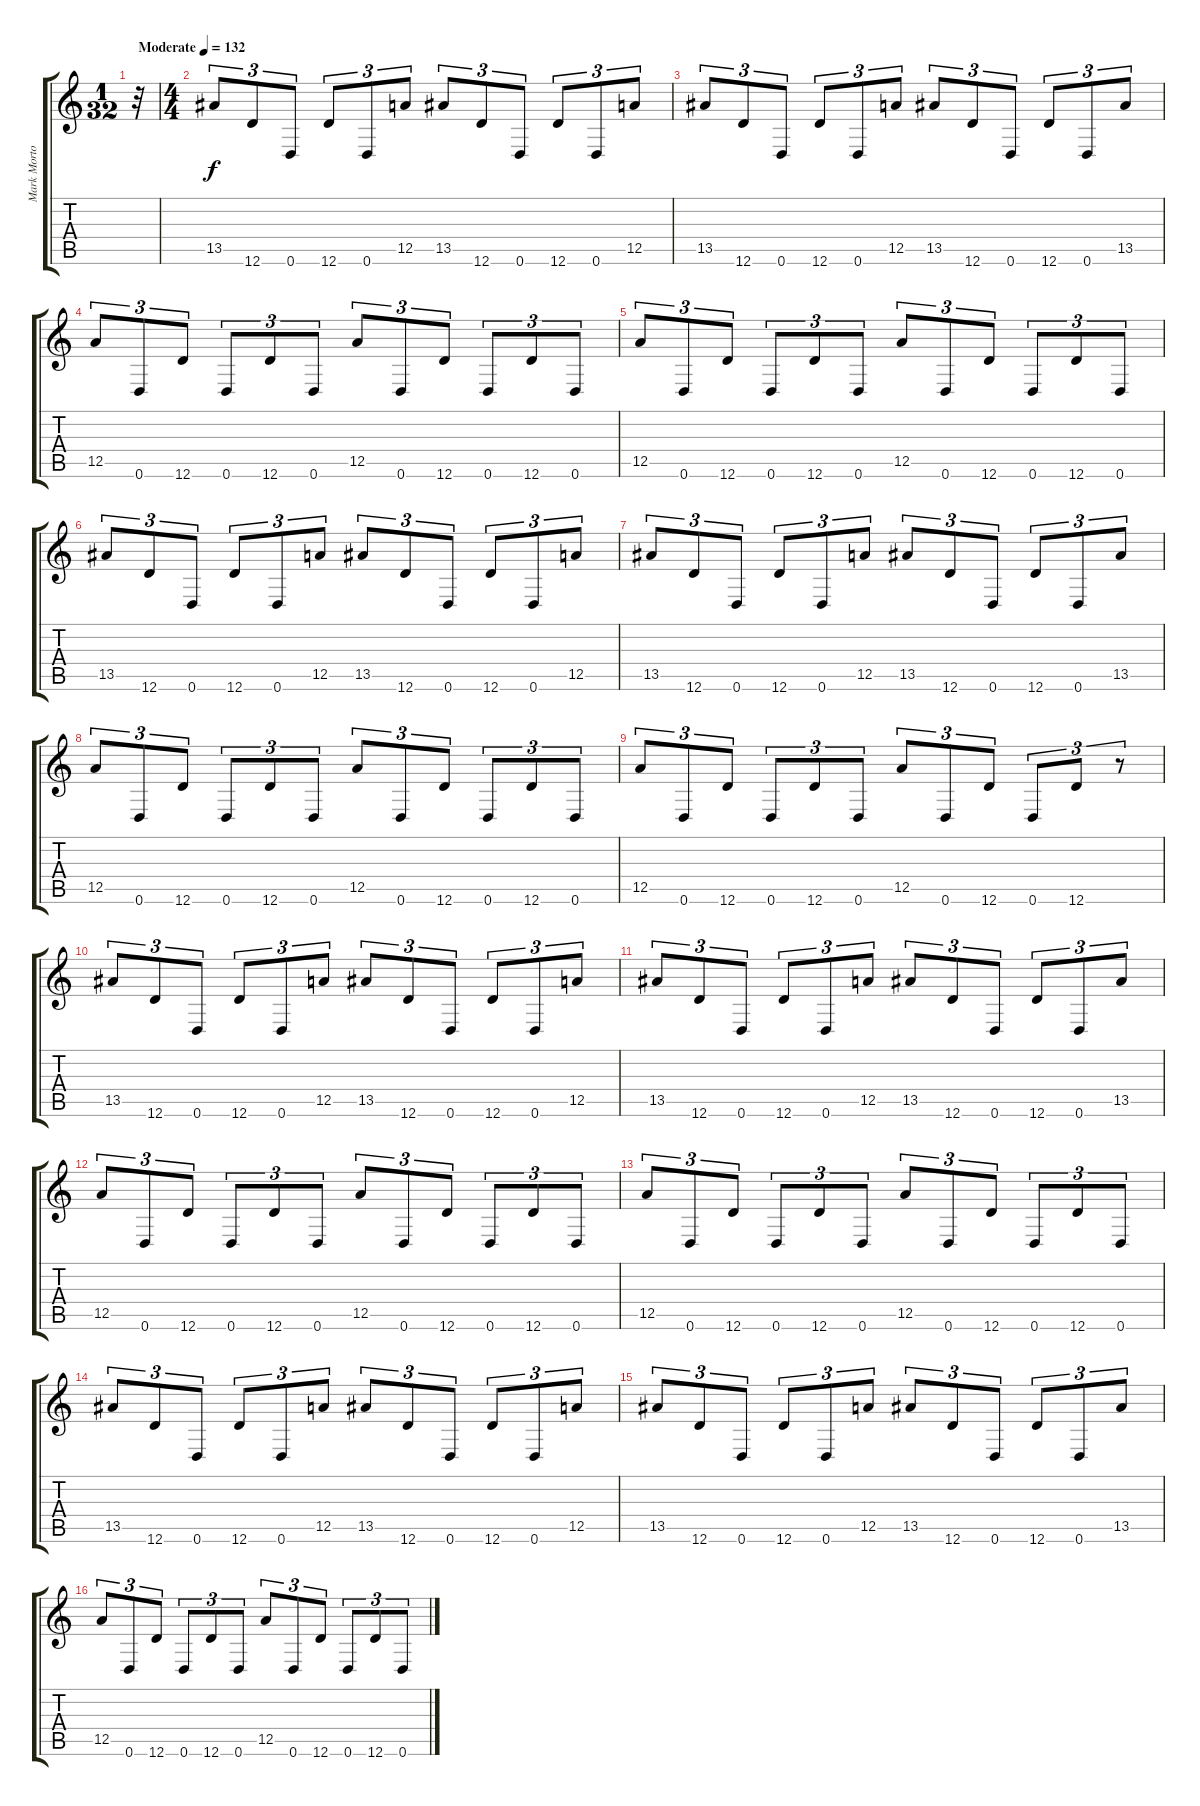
\track ("Mark Morton" "Mark Morto") {instrument distortionguitar}
\staff {score tabs}
\tuning (E4 B3 G3 D3 A2 D2) {hide}
\ts (1 32)
\tempo (132 "Moderate")
\clef g2
\ks c
r.32{dy f volume 0 instrument distortionguitar} |
\ts (4 4)
13.5.8{tu (3 2) volume 7 balance 8 instrument distortionguitar} 12.6.8{tu (3 2)} 0.6.8{tu (3 2)} 12.6.8{tu (3 2)} 0.6.8{tu (3 2)} 12.5.8{tu (3 2)} 13.5.8{tu (3 2)} 12.6.8{tu (3 2)} 0.6.8{tu (3 2)} 12.6.8{tu (3 2)} 0.6.8{tu (3 2)} 12.5.8{tu (3 2)} |
13.5.8{tu (3 2)} 12.6.8{tu (3 2)} 0.6.8{tu (3 2)} 12.6.8{tu (3 2)} 0.6.8{tu (3 2)} 12.5.8{tu (3 2)} 13.5.8{tu (3 2)} 12.6.8{tu (3 2)} 0.6.8{tu (3 2)} 12.6.8{tu (3 2)} 0.6.8{tu (3 2)} 13.5.8{tu (3 2)} |
12.5.8{tu (3 2)} 0.6.8{tu (3 2)} 12.6.8{tu (3 2)} 0.6.8{tu (3 2)} 12.6.8{tu (3 2)} 0.6.8{tu (3 2)} 12.5.8{tu (3 2)} 0.6.8{tu (3 2)} 12.6.8{tu (3 2)} 0.6.8{tu (3 2)} 12.6.8{tu (3 2)} 0.6.8{tu (3 2)} |
12.5.8{tu (3 2)} 0.6.8{tu (3 2)} 12.6.8{tu (3 2)} 0.6.8{tu (3 2)} 12.6.8{tu (3 2)} 0.6.8{tu (3 2)} 12.5.8{tu (3 2)} 0.6.8{tu (3 2)} 12.6.8{tu (3 2)} 0.6.8{tu (3 2)} 12.6.8{tu (3 2)} 0.6.8{tu (3 2)} |
13.5.8{tu (3 2) volume 14} 12.6.8{tu (3 2)} 0.6.8{tu (3 2)} 12.6.8{tu (3 2)} 0.6.8{tu (3 2)} 12.5.8{tu (3 2)} 13.5.8{tu (3 2)} 12.6.8{tu (3 2)} 0.6.8{tu (3 2)} 12.6.8{tu (3 2)} 0.6.8{tu (3 2)} 12.5.8{tu (3 2)} |
13.5.8{tu (3 2)} 12.6.8{tu (3 2)} 0.6.8{tu (3 2)} 12.6.8{tu (3 2)} 0.6.8{tu (3 2)} 12.5.8{tu (3 2)} 13.5.8{tu (3 2)} 12.6.8{tu (3 2)} 0.6.8{tu (3 2)} 12.6.8{tu (3 2)} 0.6.8{tu (3 2)} 13.5.8{tu (3 2)} |
12.5.8{tu (3 2)} 0.6.8{tu (3 2)} 12.6.8{tu (3 2)} 0.6.8{tu (3 2)} 12.6.8{tu (3 2)} 0.6.8{tu (3 2)} 12.5.8{tu (3 2)} 0.6.8{tu (3 2)} 12.6.8{tu (3 2)} 0.6.8{tu (3 2)} 12.6.8{tu (3 2)} 0.6.8{tu (3 2)} |
12.5.8{tu (3 2)} 0.6.8{tu (3 2)} 12.6.8{tu (3 2)} 0.6.8{tu (3 2)} 12.6.8{tu (3 2)} 0.6.8{tu (3 2)} 12.5.8{tu (3 2)} 0.6.8{tu (3 2)} 12.6.8{tu (3 2)} 0.6.8{tu (3 2)} 12.6.8{tu (3 2)} r.8{tu (3 2)} |
13.5.8{tu (3 2) volume 14 balance 0 instrument distortionguitar} 12.6.8{tu (3 2)} 0.6.8{tu (3 2)} 12.6.8{tu (3 2)} 0.6.8{tu (3 2)} 12.5.8{tu (3 2)} 13.5.8{tu (3 2)} 12.6.8{tu (3 2)} 0.6.8{tu (3 2)} 12.6.8{tu (3 2)} 0.6.8{tu (3 2)} 12.5.8{tu (3 2)} |
13.5.8{tu (3 2)} 12.6.8{tu (3 2)} 0.6.8{tu (3 2)} 12.6.8{tu (3 2)} 0.6.8{tu (3 2)} 12.5.8{tu (3 2)} 13.5.8{tu (3 2)} 12.6.8{tu (3 2)} 0.6.8{tu (3 2)} 12.6.8{tu (3 2)} 0.6.8{tu (3 2)} 13.5.8{tu (3 2)} |
12.5.8{tu (3 2)} 0.6.8{tu (3 2)} 12.6.8{tu (3 2)} 0.6.8{tu (3 2)} 12.6.8{tu (3 2)} 0.6.8{tu (3 2)} 12.5.8{tu (3 2)} 0.6.8{tu (3 2)} 12.6.8{tu (3 2)} 0.6.8{tu (3 2)} 12.6.8{tu (3 2)} 0.6.8{tu (3 2)} |
12.5.8{tu (3 2)} 0.6.8{tu (3 2)} 12.6.8{tu (3 2)} 0.6.8{tu (3 2)} 12.6.8{tu (3 2)} 0.6.8{tu (3 2)} 12.5.8{tu (3 2)} 0.6.8{tu (3 2)} 12.6.8{tu (3 2)} 0.6.8{tu (3 2)} 12.6.8{tu (3 2)} 0.6.8{tu (3 2)} |
13.5.8{tu (3 2)} 12.6.8{tu (3 2)} 0.6.8{tu (3 2)} 12.6.8{tu (3 2)} 0.6.8{tu (3 2)} 12.5.8{tu (3 2)} 13.5.8{tu (3 2)} 12.6.8{tu (3 2)} 0.6.8{tu (3 2)} 12.6.8{tu (3 2)} 0.6.8{tu (3 2)} 12.5.8{tu (3 2)} |
13.5.8{tu (3 2)} 12.6.8{tu (3 2)} 0.6.8{tu (3 2)} 12.6.8{tu (3 2)} 0.6.8{tu (3 2)} 12.5.8{tu (3 2)} 13.5.8{tu (3 2)} 12.6.8{tu (3 2)} 0.6.8{tu (3 2)} 12.6.8{tu (3 2)} 0.6.8{tu (3 2)} 13.5.8{tu (3 2)} |
12.5.8{tu (3 2)} 0.6.8{tu (3 2)} 12.6.8{tu (3 2)} 0.6.8{tu (3 2)} 12.6.8{tu (3 2)} 0.6.8{tu (3 2)} 12.5.8{tu (3 2)} 0.6.8{tu (3 2)} 12.6.8{tu (3 2)} 0.6.8{tu (3 2)} 12.6.8{tu (3 2)} 0.6.8{tu (3 2)}
